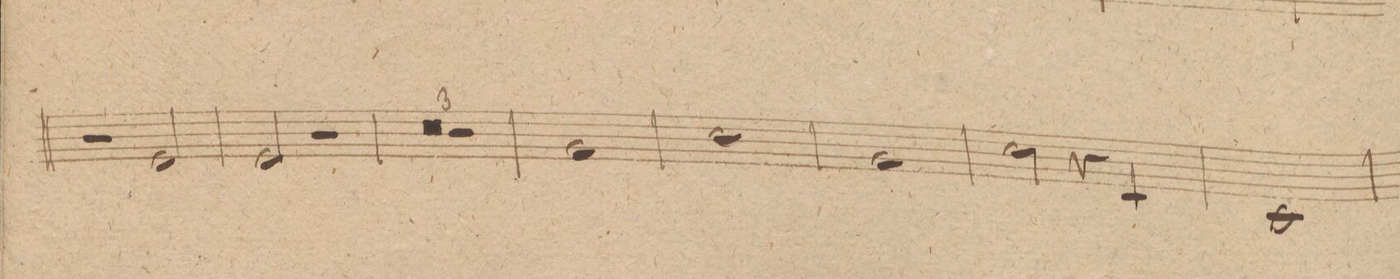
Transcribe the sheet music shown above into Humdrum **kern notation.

**kern	**dynam
*I"Trompetto. 2do in A.	*
*clefG2	*
*k[f#c#g#]	*
*met(c|)	*
*M2/2	*
2r	.
2c#/	.
=142	=142
2c#/	.
2r	.
=143	=143
0r	.
=144	=144
=145	=145
1r	.
=146	=146
1e	.
=147	=147
1a	.
=148	=148
1e	.
=149	=149
2a\	.
4r	.
4A/	.
=150	=150
1A	.
=151	=151
*-	*-
